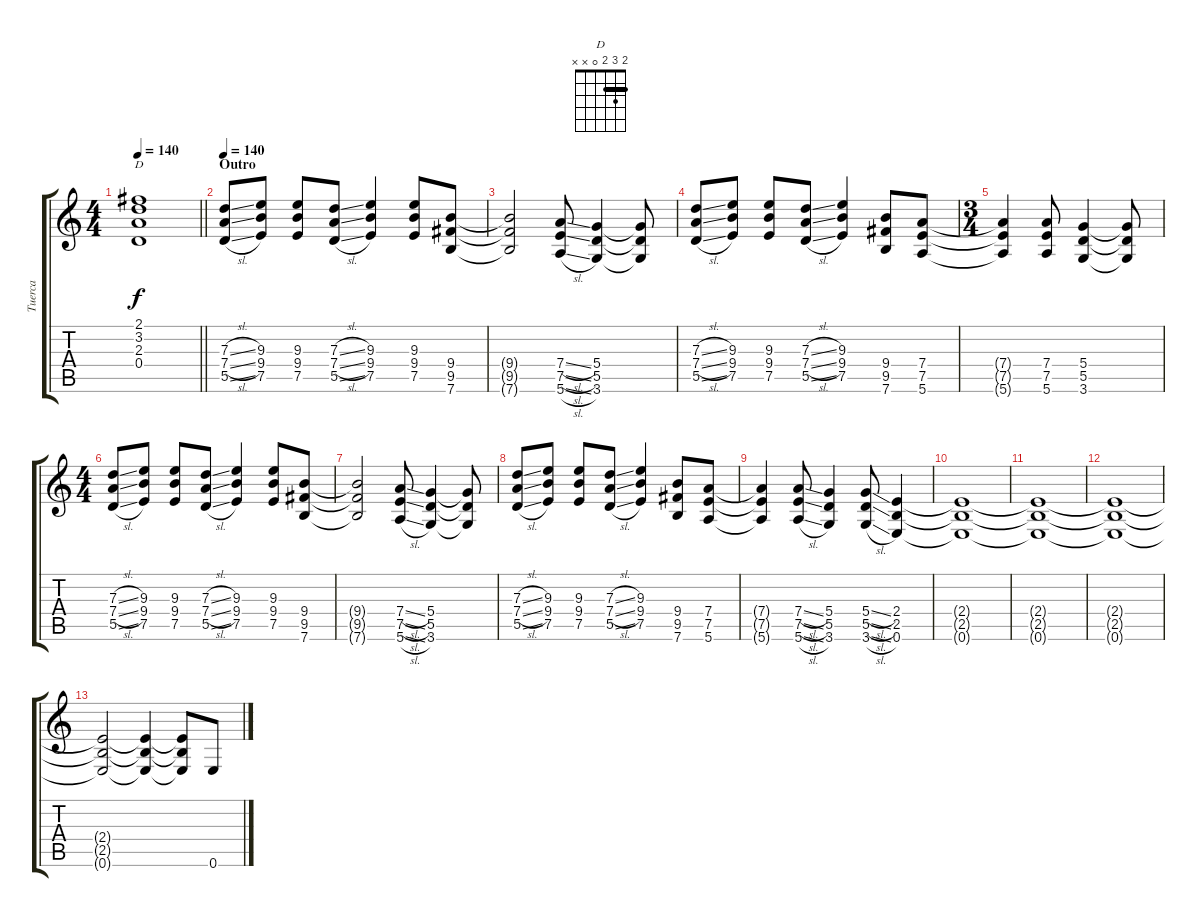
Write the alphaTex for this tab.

\track ("Tuerca" "Tuerca") {instrument electricguitarclean}
\staff {score tabs}
\tuning (E4 B3 G3 D3 A2 E2) {hide}
\chord ("D" 2 3 2 0 x x) {barre 2}
\ts (4 4)
\tempo 140
\clef g2
\barLineRight lightlight
\ks c
(2.1 3.2 2.3 0.4).1{ch "D" dy f} |
\section ("" "Outro")
\tempo 140
(7.3{sl} 7.4{sl} 5.5{sl}).8{volume 12 balance 8 instrument overdrivenguitar} (9.3 9.4 7.5).8 (9.3 9.4 7.5).8 (7.3{sl} 7.4{sl} 5.5{sl}).8 (9.3 9.4 7.5).4 (9.3 9.4 7.5).8 (9.4 9.5 7.6).8 |
(9.4{t} 9.5{t} 7.6{t}).2 (7.4{sl} 7.5{sl} 5.6{sl}).8 (5.4 5.5 3.6).4 (5.4{t} 5.5{t} 3.6{t}).8 |
(7.3{sl} 7.4{sl} 5.5{sl}).8 (9.3 9.4 7.5).8 (9.3 9.4 7.5).8 (7.3{sl} 7.4{sl} 5.5{sl}).8 (9.3 9.4 7.5).4 (9.4 9.5 7.6).8 (7.4 7.5 5.6).8 |
\ts (3 4)
(7.4{t} 7.5{t} 5.6{t}).4 (7.4 7.5 5.6).8 (5.4 5.5 3.6).4 (5.4{t} 5.5{t} 3.6{t}).8 |
\ts (4 4)
(7.3{sl} 7.4{sl} 5.5{sl}).8 (9.3 9.4 7.5).8 (9.3 9.4 7.5).8 (7.3{sl} 7.4{sl} 5.5{sl}).8 (9.3 9.4 7.5).4 (9.3 9.4 7.5).8 (9.4 9.5 7.6).8 |
(9.4{t} 9.5{t} 7.6{t}).2 (7.4{sl} 7.5{sl} 5.6{sl}).8 (5.4 5.5 3.6).4 (5.4{t} 5.5{t} 3.6{t}).8 |
(7.3{sl} 7.4{sl} 5.5{sl}).8 (9.3 9.4 7.5).8 (9.3 9.4 7.5).8 (7.3{sl} 7.4{sl} 5.5{sl}).8 (9.3 9.4 7.5).4 (9.4 9.5 7.6).8 (7.4 7.5 5.6).8 |
(7.4{t} 7.5{t} 5.6{t}).4 (7.4{sl} 7.5{sl} 5.6{sl}).8 (5.4 5.5 3.6).4 (5.4{sl} 5.5{sl} 3.6{sl}).8 (2.4 2.5 0.6).4 |
(2.4{t} 2.5{t} 0.6{t}).1 |
(2.4{t} 2.5{t} 0.6{t}).1 |
(2.4{t} 2.5{t} 0.6{t}).1 |
(2.4{t} 2.5{t} 0.6{t}).2 (2.4{t} 2.5{t} 0.6{t}).4 (2.4{t} 2.5{t} 0.6{t}).8 0.6.8
